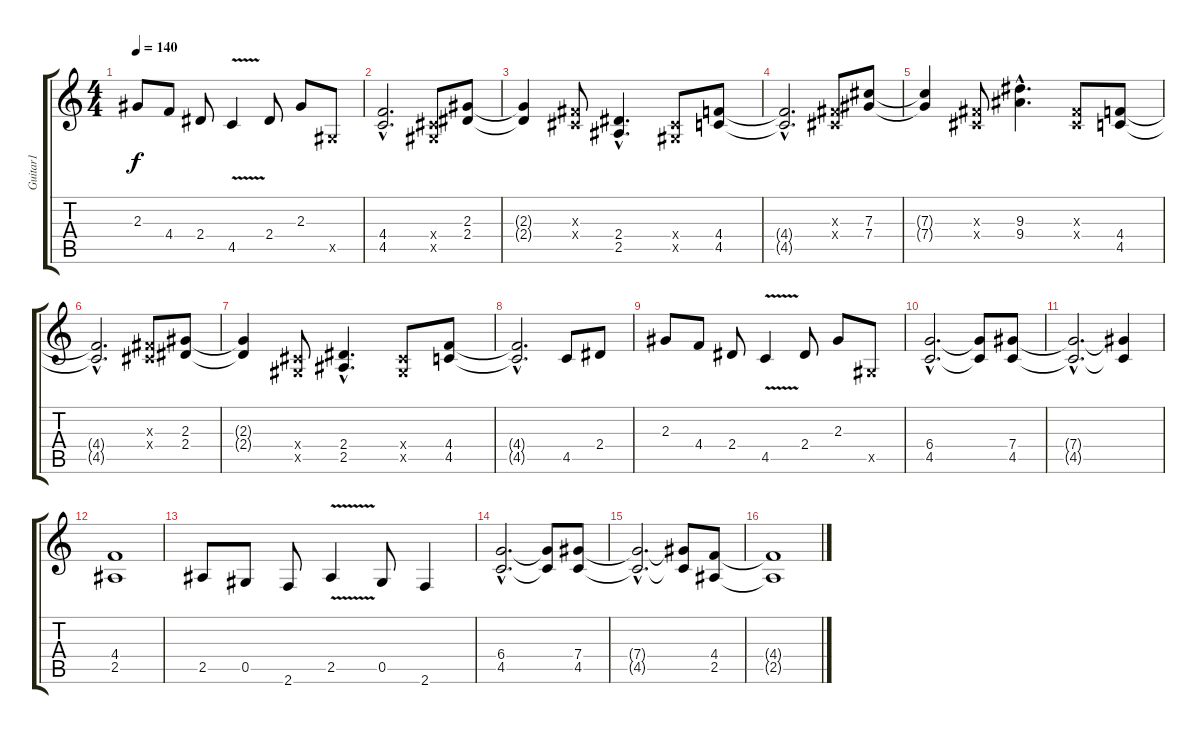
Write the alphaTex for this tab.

\track ("Guitar1" "Guitar1") {instrument distortionguitar}
\staff {score tabs}
\tuning (Eb4 Bb3 Gb3 Db3 Ab2 Eb2) {hide}
\ts (4 4)
\tempo 140
\clef g2
\ks c
2.3.8{dy f} 4.4.8 2.4.8 4.5{v}.4 2.4.8 2.3.8 0.5{x}.8 |
(4.4{hac} 4.5{hac}).2{d} (0.4{x} 0.5{x}).8 (2.3 2.4).8 |
(2.3{t} 2.4{t}).4 (0.3{x} 0.4{x}).8 (2.4{hac} 2.5{hac}).4{d} (0.4{x} 0.5{x}).8 (4.4 4.5).8 |
(4.4{hac t} 4.5{hac t}).2{d} (0.3{x} 0.4{x}).8 (7.3 7.4).8 |
(7.3{t} 7.4{t}).4 (0.3{x} 0.4{x}).8 (9.3{hac} 9.4{hac}).4{d} (0.3{x} 0.4{x}).8 (4.4 4.5).8 |
(4.4{hac t} 4.5{hac t}).2{d} (0.3{x} 0.4{x}).8 (2.3 2.4).8 |
(2.3{t} 2.4{t}).4 (0.4{x} 0.5{x}).8 (2.4{hac} 2.5{hac}).4{d} (0.4{x} 0.5{x}).8 (4.4 4.5).8 |
(4.4{hac t} 4.5{hac t}).2{d} 4.5.8 2.4.8 |
2.3.8 4.4.8 2.4.8 4.5{v}.4 2.4.8 2.3.8 0.5{x}.8 |
(6.4{hac} 4.5{hac}).2{d} (6.4{t} 4.5{t}).8 (7.4 4.5).8 |
(7.4{hac t} 4.5{hac t}).2{d} (7.4{t} 4.5{t}).4 |
(4.4 2.5).1 |
2.5.8 0.5.8 2.6.8 2.5{v}.4 0.5.8 2.6.4 |
(6.4{hac} 4.5{hac}).2{d} (6.4{t} 4.5{t}).8 (7.4 4.5).8 |
(7.4{hac t} 4.5{hac t}).2{d} (7.4{t} 4.5{t}).8 (4.4 2.5).8 |
(4.4{t} 2.5{t}).1
